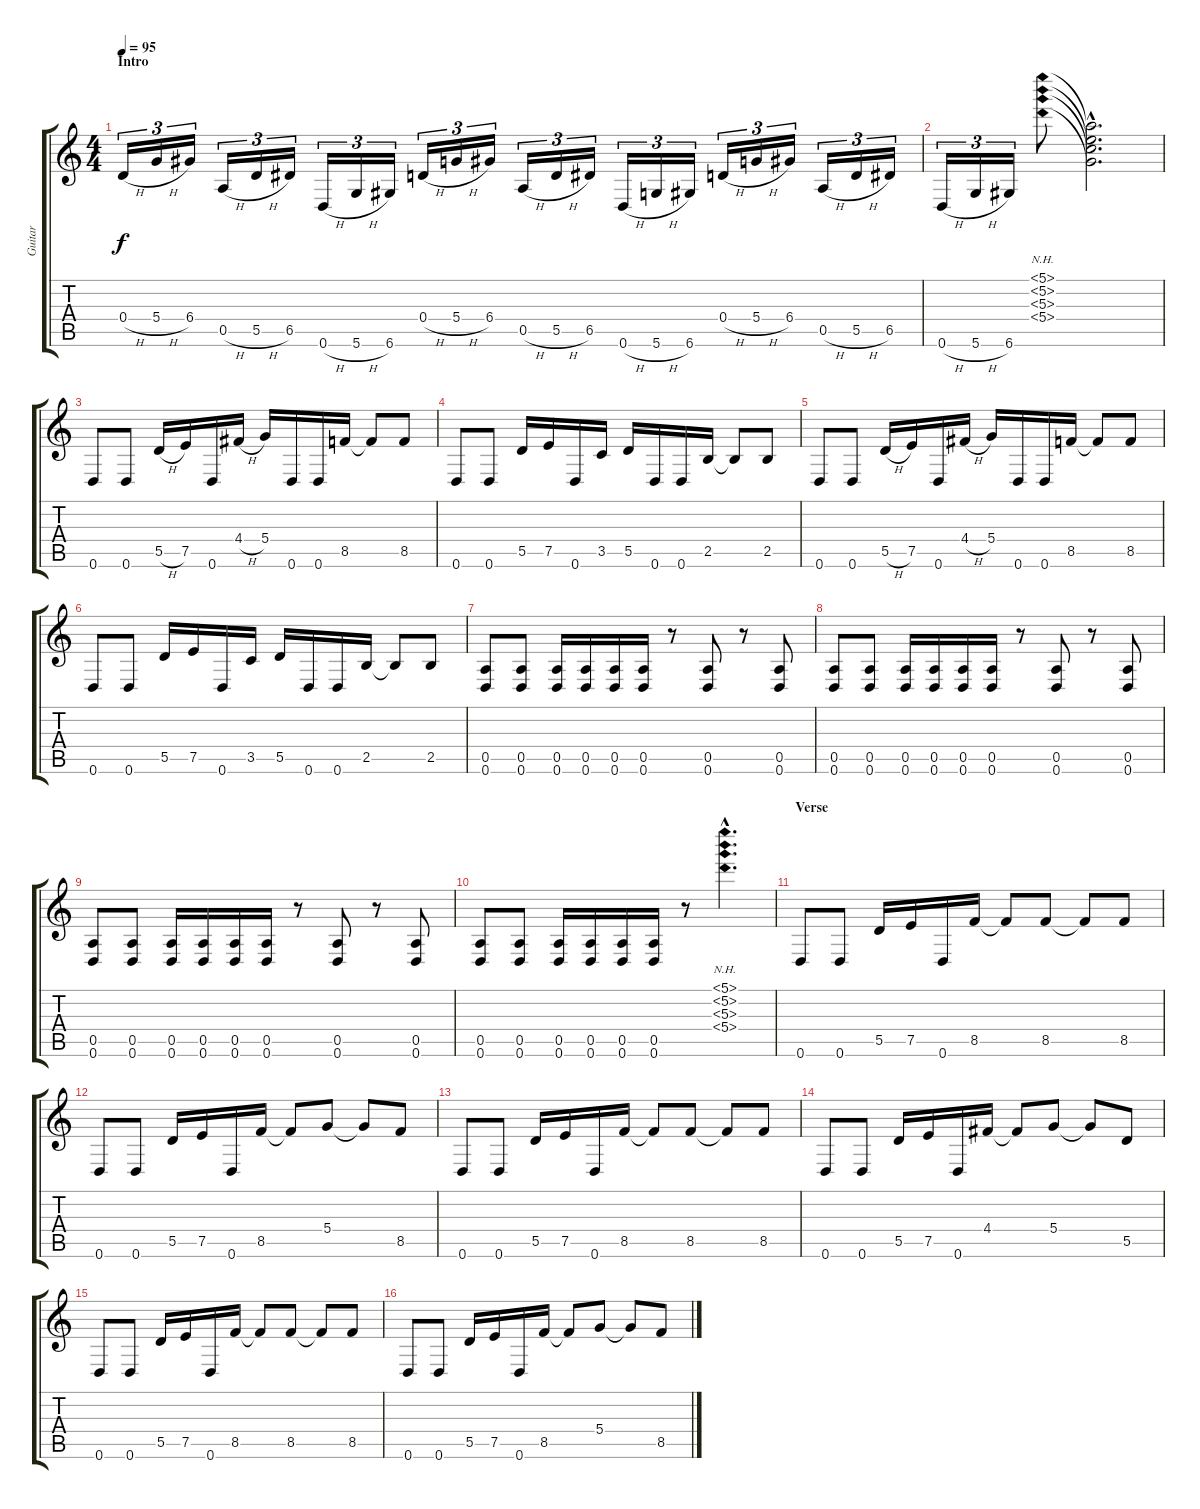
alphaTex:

\track ("Guitar" "Guitar") {instrument distortionguitar}
\staff {score tabs}
\tuning (E4 B3 G3 D3 A2 D2) {hide}
\ts (4 4)
\section ("" "Intro")
\tempo 95
\clef g2
\ks c
0.4{h}.16{tu (3 2) dy f instrument distortionguitar} 5.4{h}.16{tu (3 2)} 6.4.16{tu (3 2)} 0.5{h}.16{tu (3 2)} 5.5{h}.16{tu (3 2)} 6.5.16{tu (3 2)} 0.6{h}.16{tu (3 2)} 5.6{h}.16{tu (3 2)} 6.6.16{tu (3 2)} 0.4{h}.16{tu (3 2)} 5.4{h}.16{tu (3 2)} 6.4.16{tu (3 2)} 0.5{h}.16{tu (3 2)} 5.5{h}.16{tu (3 2)} 6.5.16{tu (3 2)} 0.6{h}.16{tu (3 2)} 5.6{h}.16{tu (3 2)} 6.6.16{tu (3 2)} 0.4{h}.16{tu (3 2)} 5.4{h}.16{tu (3 2)} 6.4.16{tu (3 2)} 0.5{h}.16{tu (3 2)} 5.5{h}.16{tu (3 2)} 6.5.16{tu (3 2)} |
0.6{h}.16{tu (3 2)} 5.6{h}.16{tu (3 2)} 6.6.16{tu (3 2)} (5.1{nh} 5.2{nh} 5.3{nh} 5.4{nh}).8 (5.1{hac t} 5.2{hac t} 5.3{hac t} 5.4{hac t}).2{d} |
0.6.8 0.6.8 5.5{h}.16 7.5.16 0.6.16 4.4{h}.16 5.4.16 0.6.16 0.6.16 8.5.16 8.5{t}.8 8.5.8 |
0.6.8 0.6.8 5.5.16 7.5.16 0.6.16 3.5.16 5.5.16 0.6.16 0.6.16 2.5.16 2.5{t}.8 2.5.8 |
0.6.8 0.6.8 5.5{h}.16 7.5.16 0.6.16 4.4{h}.16 5.4.16 0.6.16 0.6.16 8.5.16 8.5{t}.8 8.5.8 |
0.6.8 0.6.8 5.5.16 7.5.16 0.6.16 3.5.16 5.5.16 0.6.16 0.6.16 2.5.16 2.5{t}.8 2.5.8 |
(0.5 0.6).8 (0.5 0.6).8 (0.5 0.6).16 (0.5 0.6).16 (0.5 0.6).16 (0.5 0.6).16 r.8 (0.5 0.6).8 r.8 (0.5 0.6).8 |
(0.5 0.6).8 (0.5 0.6).8 (0.5 0.6).16 (0.5 0.6).16 (0.5 0.6).16 (0.5 0.6).16 r.8 (0.5 0.6).8 r.8 (0.5 0.6).8 |
(0.5 0.6).8 (0.5 0.6).8 (0.5 0.6).16 (0.5 0.6).16 (0.5 0.6).16 (0.5 0.6).16 r.8 (0.5 0.6).8 r.8 (0.5 0.6).8 |
(0.5 0.6).8 (0.5 0.6).8 (0.5 0.6).16 (0.5 0.6).16 (0.5 0.6).16 (0.5 0.6).16 r.8 (5.1{nh hac} 5.2{nh hac} 5.3{nh hac} 5.4{nh hac}).4{d} |
\section ("" "Verse")
0.6.8 0.6.8 5.5.16 7.5.16 0.6.16 8.5.16 8.5{t}.8 8.5.8 8.5{t}.8 8.5.8 |
0.6.8 0.6.8 5.5.16 7.5.16 0.6.16 8.5.16 8.5{t}.8 5.4.8 5.4{t}.8 8.5.8 |
0.6.8 0.6.8 5.5.16 7.5.16 0.6.16 8.5.16 8.5{t}.8 8.5.8 8.5{t}.8 8.5.8 |
0.6.8 0.6.8 5.5.16 7.5.16 0.6.16 4.4.16 4.4{t}.8 5.4.8 5.4{t}.8 5.5.8 |
0.6.8 0.6.8 5.5.16 7.5.16 0.6.16 8.5.16 8.5{t}.8 8.5.8 8.5{t}.8 8.5.8 |
0.6.8 0.6.8 5.5.16 7.5.16 0.6.16 8.5.16 8.5{t}.8 5.4.8 5.4{t}.8 8.5.8
